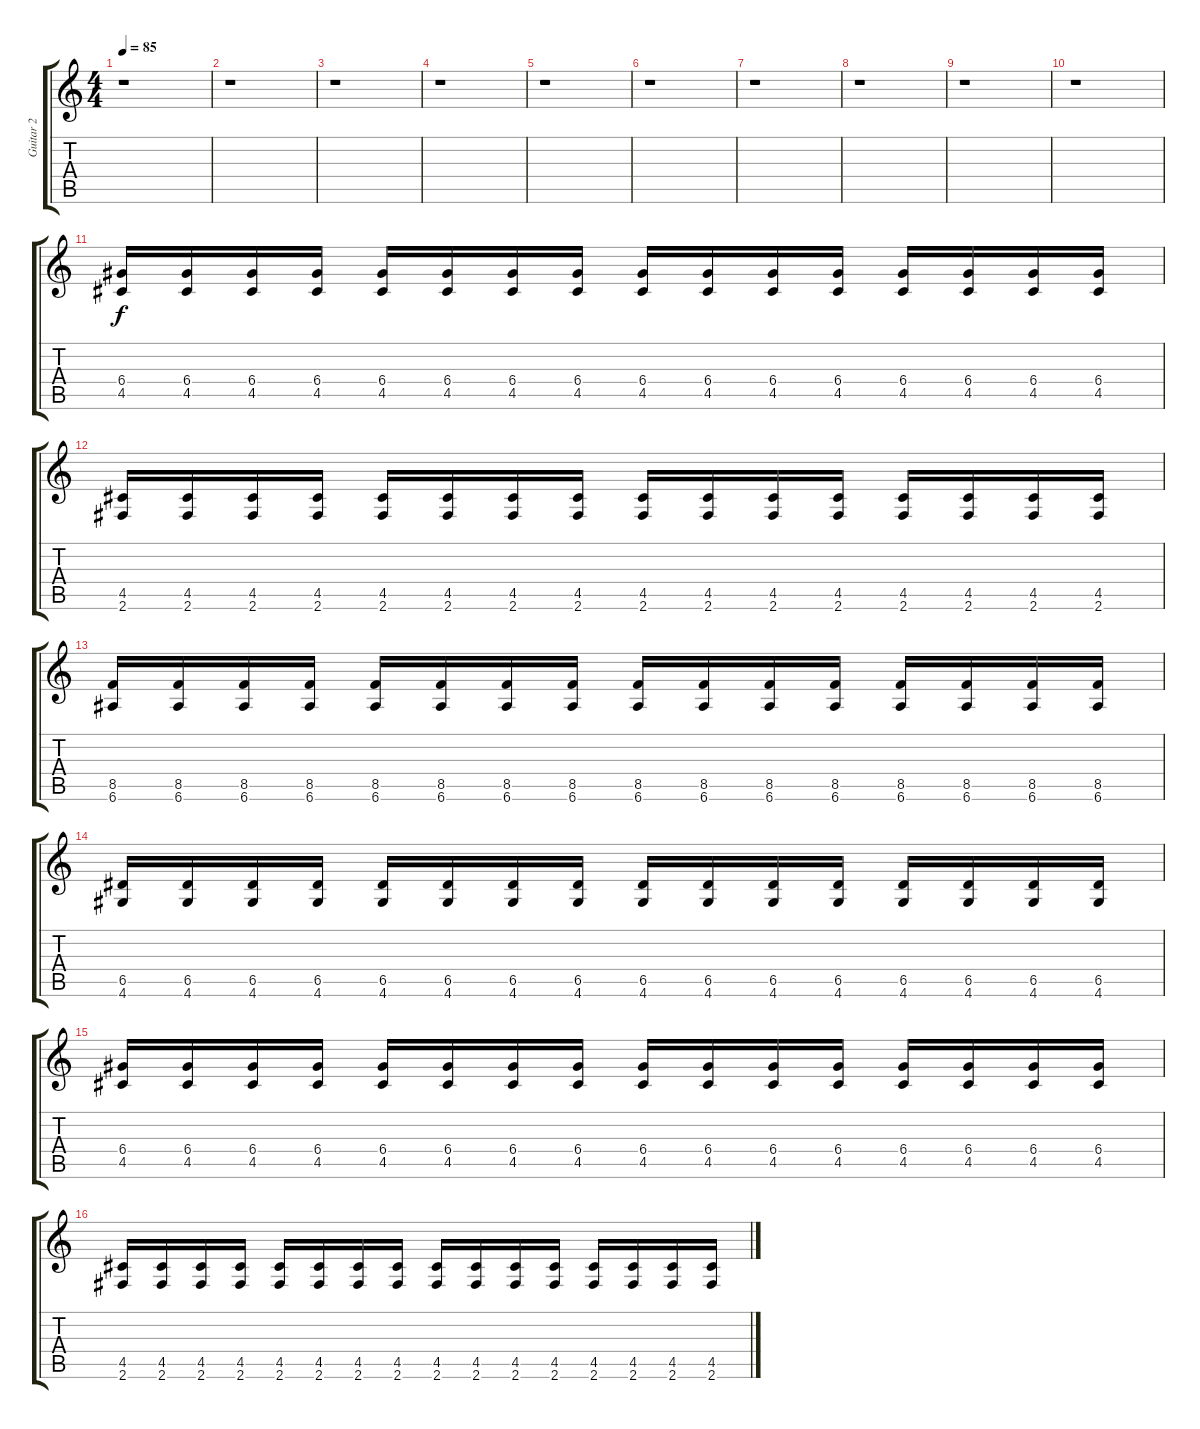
\track ("Guitar 2" "Guitar 2") {instrument overdrivenguitar}
\staff {score tabs}
\tuning (E4 B3 G3 D3 A2 E2) {hide}
\ts (4 4)
\tempo 85
\clef g2
\ks c
r.1{dy f instrument overdrivenguitar} |
r.1 |
r.1 |
r.1 |
r.1 |
r.1 |
r.1 |
r.1 |
r.1 |
r.1 |
(6.4 4.5).16 (6.4 4.5).16 (6.4 4.5).16 (6.4 4.5).16 (6.4 4.5).16 (6.4 4.5).16 (6.4 4.5).16 (6.4 4.5).16 (6.4 4.5).16 (6.4 4.5).16 (6.4 4.5).16 (6.4 4.5).16 (6.4 4.5).16 (6.4 4.5).16 (6.4 4.5).16 (6.4 4.5).16 |
(4.5 2.6).16 (4.5 2.6).16 (4.5 2.6).16 (4.5 2.6).16 (4.5 2.6).16 (4.5 2.6).16 (4.5 2.6).16 (4.5 2.6).16 (4.5 2.6).16 (4.5 2.6).16 (4.5 2.6).16 (4.5 2.6).16 (4.5 2.6).16 (4.5 2.6).16 (4.5 2.6).16 (4.5 2.6).16 |
(8.5 6.6).16 (8.5 6.6).16 (8.5 6.6).16 (8.5 6.6).16 (8.5 6.6).16 (8.5 6.6).16 (8.5 6.6).16 (8.5 6.6).16 (8.5 6.6).16 (8.5 6.6).16 (8.5 6.6).16 (8.5 6.6).16 (8.5 6.6).16 (8.5 6.6).16 (8.5 6.6).16 (8.5 6.6).16 |
(6.5 4.6).16 (6.5 4.6).16 (6.5 4.6).16 (6.5 4.6).16 (6.5 4.6).16 (6.5 4.6).16 (6.5 4.6).16 (6.5 4.6).16 (6.5 4.6).16 (6.5 4.6).16 (6.5 4.6).16 (6.5 4.6).16 (6.5 4.6).16 (6.5 4.6).16 (6.5 4.6).16 (6.5 4.6).16 |
(6.4 4.5).16 (6.4 4.5).16 (6.4 4.5).16 (6.4 4.5).16 (6.4 4.5).16 (6.4 4.5).16 (6.4 4.5).16 (6.4 4.5).16 (6.4 4.5).16 (6.4 4.5).16 (6.4 4.5).16 (6.4 4.5).16 (6.4 4.5).16 (6.4 4.5).16 (6.4 4.5).16 (6.4 4.5).16 |
(4.5 2.6).16 (4.5 2.6).16 (4.5 2.6).16 (4.5 2.6).16 (4.5 2.6).16 (4.5 2.6).16 (4.5 2.6).16 (4.5 2.6).16 (4.5 2.6).16 (4.5 2.6).16 (4.5 2.6).16 (4.5 2.6).16 (4.5 2.6).16 (4.5 2.6).16 (4.5 2.6).16 (4.5 2.6).16
